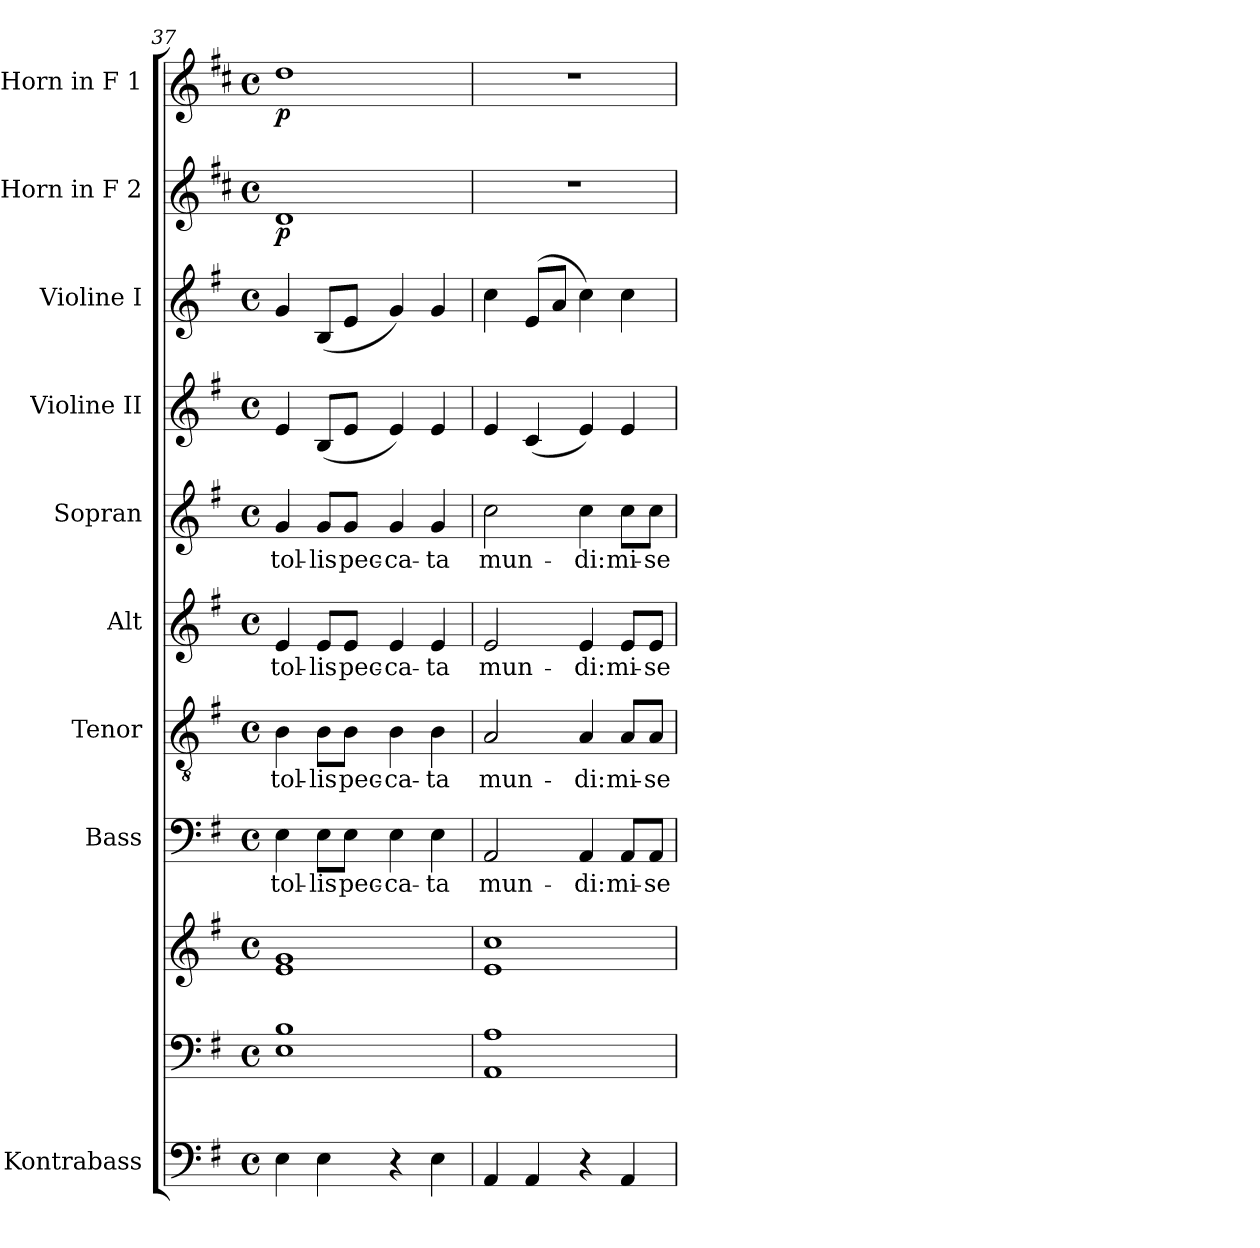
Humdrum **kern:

**kern	**kern	**kern	**kern	**text	**kern	**text	**kern	**text	**kern	**text	**kern	**kern	**kern	**dynam	**kern	**dynam
*part10	*part9	*part9	*part8	*part8	*part7	*part7	*part6	*part6	*part5	*part5	*part4	*part3	*part2	*part2	*part1	*part1
*staff11	*staff10	*staff9	*staff8	*staff8	*staff7	*staff7	*staff6	*staff6	*staff5	*staff5	*staff4	*staff3	*staff2	*staff2	*staff1	*staff1
*I"Kontrabass	*	*	*I"Bass	*	*I"Tenor	*	*I"Alt	*	*I"Sopran	*	*I"Violine II	*I"Violine I	*I"Horn in F 2	*	*I"Horn in F 1	*
*I'Kb.	*	*	*I'B.	*	*I'T.	*	*I'A.	*	*I'S.	*	*I'Vl. II	*I'Vl. I	*I'Hrn. 2	*	*I'Hrn. 1	*
*clefF4	*clefF4	*clefG2	*clefF4	*	*clefGv2	*	*clefG2	*	*clefG2	*	*clefG2	*clefG2	*clefG2	*	*clefG2	*
*ITrd7c12	*	*	*	*	*	*	*	*	*	*	*	*	*ITrd4c7	*	*ITrd4c7	*
*k[f#]	*k[f#]	*k[f#]	*k[f#]	*	*k[f#]	*	*k[f#]	*	*k[f#]	*	*k[f#]	*k[f#]	*k[f#]	*	*k[f#]	*
*G:	*G:	*G:	*G:	*	*G:	*	*G:	*	*G:	*	*G:	*G:	*G:	*	*G:	*
*M4/4	*M4/4	*M4/4	*M4/4	*	*M4/4	*	*M4/4	*	*M4/4	*	*M4/4	*M4/4	*M4/4	*	*M4/4	*
*met(c)	*met(c)	*met(c)	*met(c)	*	*met(c)	*	*met(c)	*	*met(c)	*	*met(c)	*met(c)	*met(c)	*	*met(c)	*
=37	=37	=37	=37	=37	=37	=37	=37	=37	=37	=37	=37	=37	=37	=37	=37	=37
*	*^	*^	*	*	*	*	*	*	*	*	*	*	*	*	*	*
!	!	!	!	!	!	!LO:LY:b	!	!LO:LY:b	!	!LO:LY:b	!	!LO:LY:b	!	!	!	!LO:DY:b	!	!LO:DY:b
4EE\	1B	1E	1g	1e	4E\	tol-	4B\	tol-	4e/	tol-	4g/	tol-	4e/	4g/	1G	p	1g	p
!	!	!	!	!	!	!LO:LY:b	!	!LO:LY:b	!	!LO:LY:b	!	!LO:LY:b	!	!	!	!	!	!
4EE\	.	.	.	.	8E\L	-lis	8B\L	-lis	8e/L	-lis	8g/L	-lis	(<8B/L	(<8B/L	.	.	.	.
!	!	!	!	!	!	!LO:LY:b	!	!LO:LY:b	!	!LO:LY:b	!	!LO:LY:b	!	!	!	!	!	!
.	.	.	.	.	8E\J	pec-	8B\J	pec-	8e/J	pec-	8g/J	pec-	8e/J	8e/J	.	.	.	.
!	!	!	!	!	!	!LO:LY:b	!	!LO:LY:b	!	!LO:LY:b	!	!LO:LY:b	!	!	!	!	!	!
4r	.	.	.	.	4E\	-ca-	4B\	-ca-	4e/	-ca-	4g/	-ca-	4e/)	4g/)	.	.	.	.
!	!	!	!	!	!	!LO:LY:b	!	!LO:LY:b	!	!LO:LY:b	!	!LO:LY:b	!	!	!	!	!	!
4EE\	.	.	.	.	4E\	-ta	4B\	-ta	4e/	-ta	4g/	-ta	4e/	4g/	.	.	.	.
=38	=38	=38	=38	=38	=38	=38	=38	=38	=38	=38	=38	=38	=38	=38	=38	=38	=38	=38
!	!	!	!	!	!	!LO:LY:b	!	!LO:LY:b	!	!LO:LY:b	!	!LO:LY:b	!	!	!	!	!	!
4AAA/	1A	1AA	1cc	1e	2AA/	mun-	2A/	mun-	2e/	mun-	2cc\	mun-	4e/	4cc\	1r	.	1r	.
4AAA/	.	.	.	.	.	.	.	.	.	.	.	.	(<4c/	(>8e/L	.	.	.	.
.	.	.	.	.	.	.	.	.	.	.	.	.	.	8a/J	.	.	.	.
!	!	!	!	!	!	!LO:LY:b	!	!LO:LY:b	!	!LO:LY:b	!	!LO:LY:b	!	!	!	!	!	!
4r	.	.	.	.	4AA/	-di:	4A/	-di:	4e/	-di:	4cc\	-di:	4e/)	4cc\)	.	.	.	.
!	!	!	!	!	!	!LO:LY:b	!	!LO:LY:b	!	!LO:LY:b	!	!LO:LY:b	!	!	!	!	!	!
4AAA/	.	.	.	.	8AA/L	mi-	8A/L	mi-	8e/L	mi-	8cc\L	mi-	4e/	4cc\	.	.	.	.
!	!	!	!	!	!	!LO:LY:b	!	!LO:LY:b	!	!LO:LY:b	!	!LO:LY:b	!	!	!	!	!	!
.	.	.	.	.	8AA/J	-se-	8A/J	-se-	8e/J	-se-	8cc\J	-se-	.	.	.	.	.	.
*	*v	*v	*	*	*	*	*	*	*	*	*	*	*	*	*	*	*	*
*	*	*v	*v	*	*	*	*	*	*	*	*	*	*	*	*	*	*
=	=	=	=	=	=	=	=	=	=	=	=	=	=	=	=	=
*-	*-	*-	*-	*-	*-	*-	*-	*-	*-	*-	*-	*-	*-	*-	*-	*-
